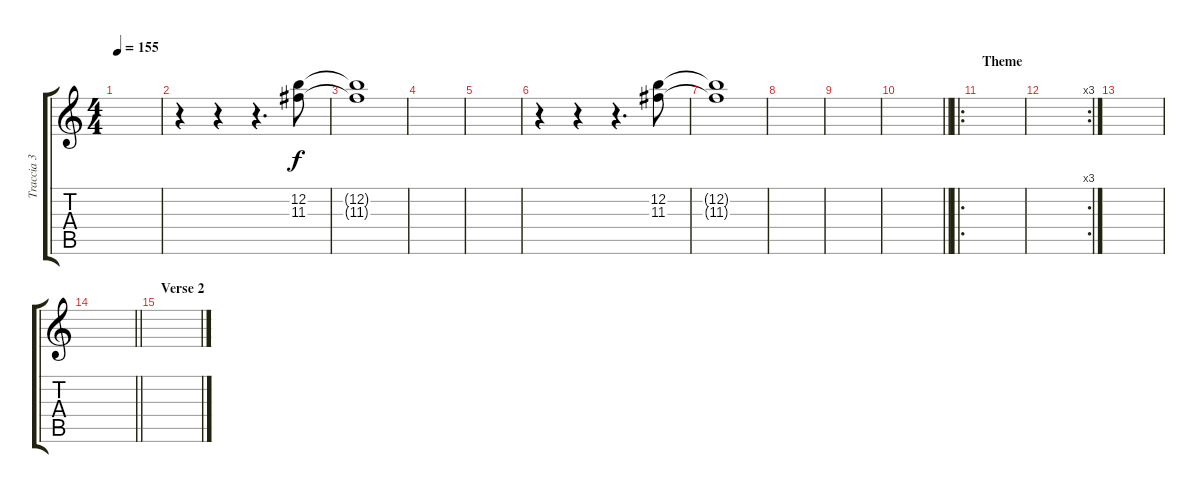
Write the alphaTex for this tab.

\track ("Traccia 3" "Traccia 3") {instrument distortionguitar}
\staff {score tabs}
\tuning (E4 B3 G3 D3 A2 E2) {hide}
\ts (4 4)
\tempo 155
\clef g2
\ks c
|
r.4 r.4 r.4{d} (12.2 11.3).8 |
(12.2{t} 11.3{t}).1 |
|
|
r.4 r.4 r.4{d} (12.2 11.3).8 |
(12.2{t} 11.3{t}).1 |
|
|
\barLineRight lightlight
|
\ro
\section ("" "Theme")
|
\rc 3
|
|
\barLineRight lightlight
|
\section ("" "Verse 2")
